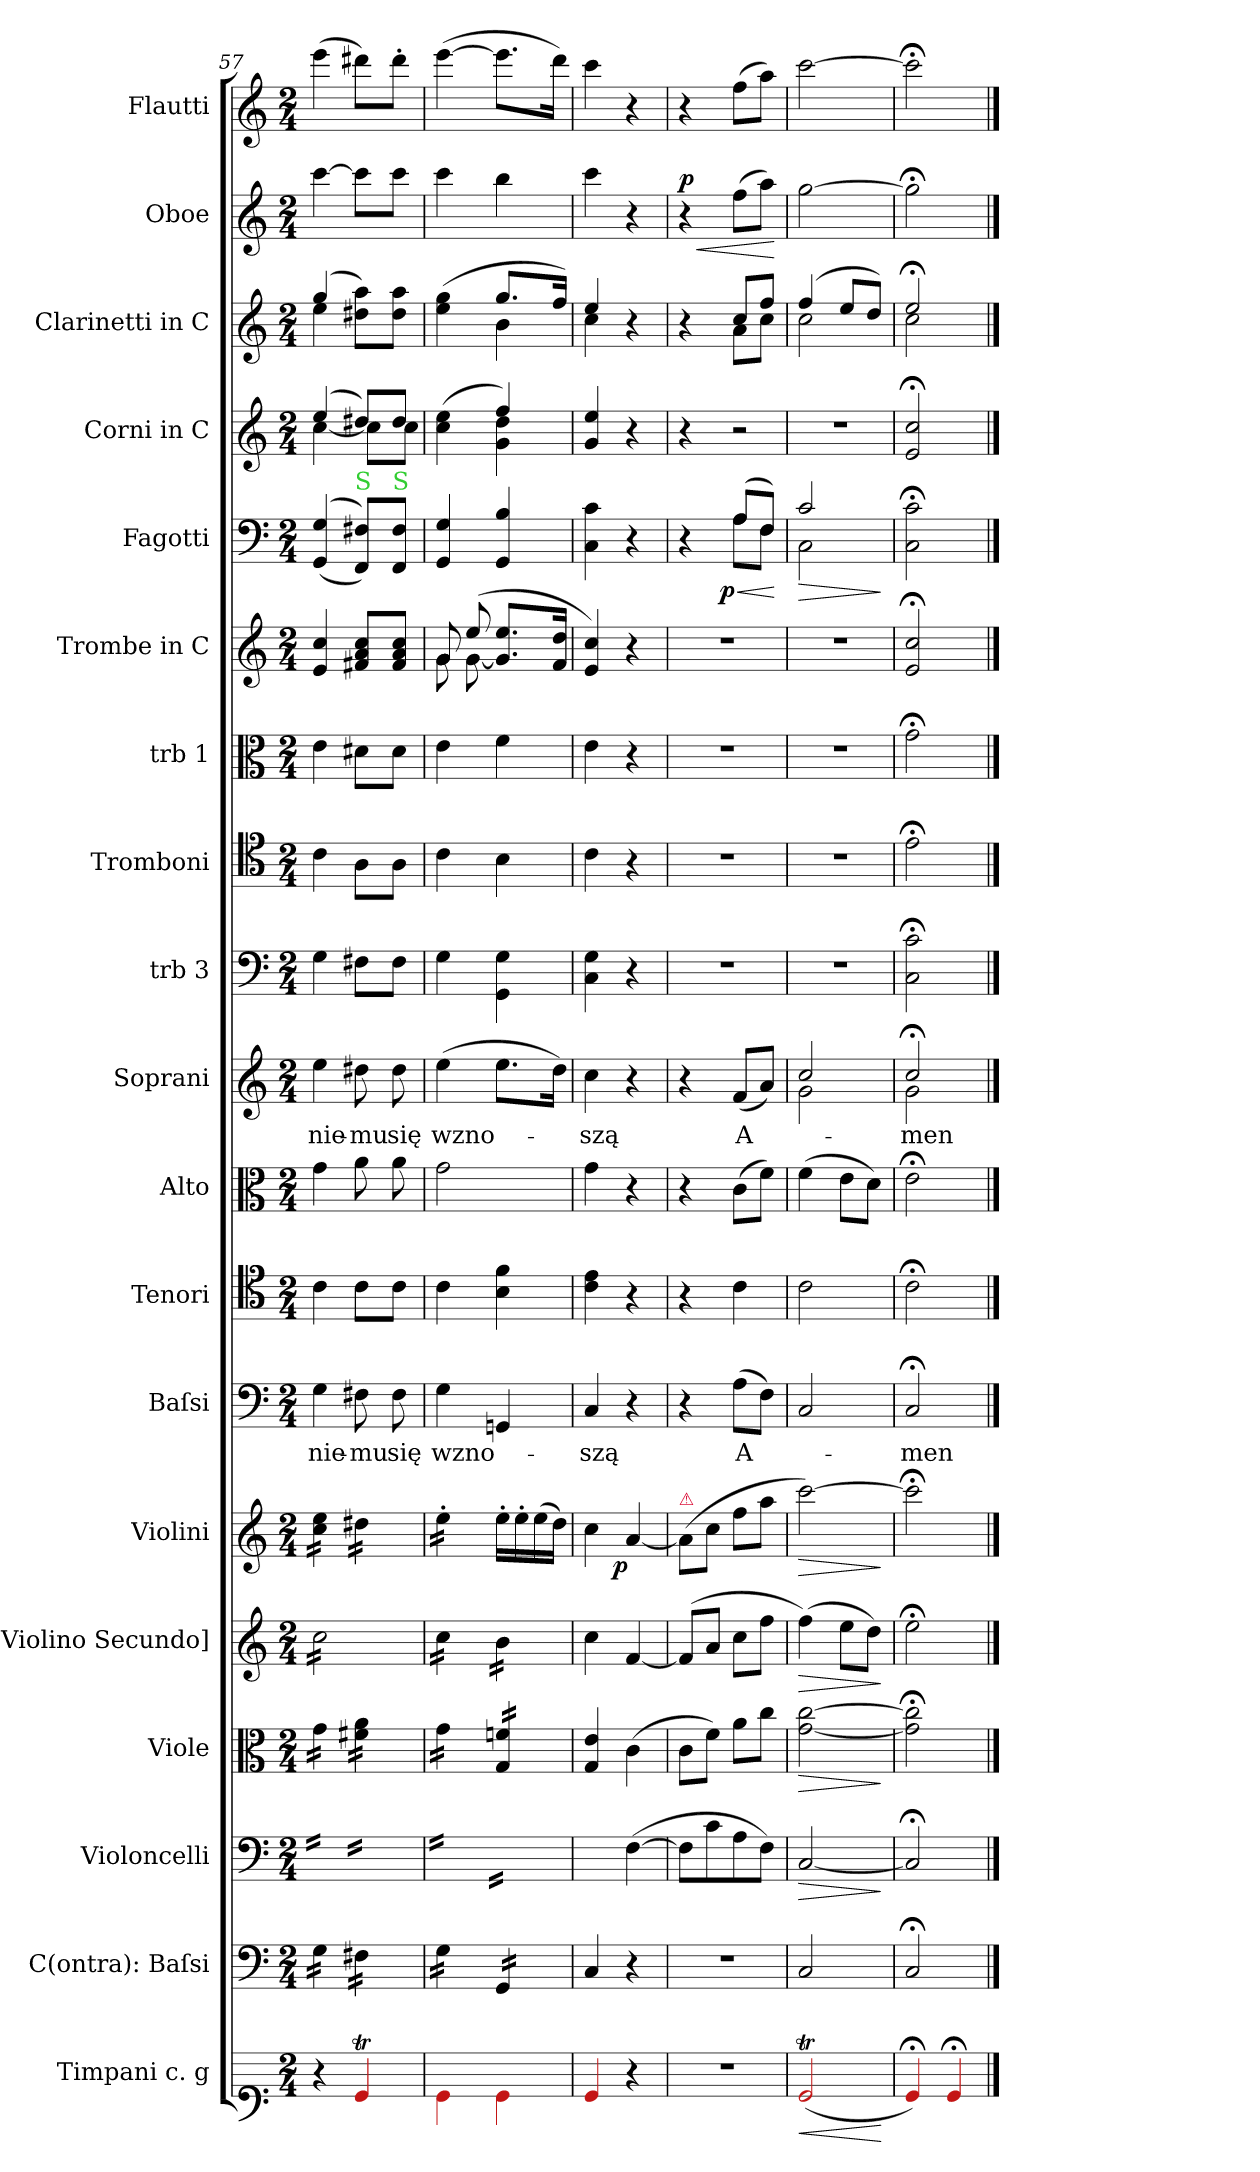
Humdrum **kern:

**kern	**dynam	**kern	**kern	**dynam	**kern	**dynam	**kern	**dynam	**kern	**dynam	**kern	**text	**kern	**kern	**kern	**text	**kern	**kern	**kern	**kern	**kern	**dynam	**kern	**kern	**kern	**dynam	**kern
*part19	*part19	*part18	*part17	*part17	*part16	*part16	*part15	*part15	*part14	*part14	*part13	*part13	*part12	*part11	*part10	*part10	*part9	*part8	*part7	*part6	*part5	*part5	*part4	*part3	*part2	*part2	*part1
*staff19	*staff19	*staff18	*staff17	*staff17	*staff16	*staff16	*staff15	*staff15	*staff14	*staff14	*staff13	*staff13	*staff12	*staff11	*staff10	*staff10	*staff9	*staff8	*staff7	*staff6	*staff5	*staff5	*staff4	*staff3	*staff2	*staff2	*staff1
*I"Timpani c. g	*	*I"C(ontra): Baſsi	*I"Violoncelli	*	*I"Viole	*	*I"[Violino Secundo]	*	*I"Violini	*	*I"Baſsi	*	*I"Tenori	*I"Alto	*I"Soprani	*	*I"trb 3	*I"Tromboni	*I"trb 1	*I"Trombe in C	*I"Fagotti	*	*I"Corni in C	*I"Clarinetti in C	*I"Oboe	*	*I"Flautti
*I'timp	*	*I'cb	*I'vlc	*	*I'vla	*	*I'vl 2	*	*I'vl 1	*	*I'B	*	*I'T	*I'A	*I'S	*	*I'Trb	*I'trb 2	*I'Trb	*I'tr in C	*I'fag	*	*I'cor in C	*I'cl in C	*I'ob	*	*I'fl
*clefF1	*	*clefF4	*clefF4	*	*clefC3	*	*clefG2	*	*clefG2	*	*clefF4	*	*clefC4	*clefC3	*clefG2	*	*clefF4	*clefC4	*clefC3	*clefG2	*clefF4	*	*clefG2	*clefG2	*clefG2	*	*clefG2
*k[]	*	*k[]	*k[]	*	*k[]	*	*k[]	*	*k[]	*	*k[]	*	*k[]	*k[]	*k[]	*	*k[]	*k[]	*k[]	*k[]	*k[]	*	*k[]	*k[]	*k[]	*	*k[]
*M2/4	*	*M2/4	*M2/4	*	*M2/4	*	*M2/4	*	*M2/4	*	*M2/4	*	*M2/4	*M2/4	*M2/4	*	*M2/4	*M2/4	*M2/4	*M2/4	*M2/4	*	*M2/4	*M2/4	*M2/4	*	*M2/4
=57	=57	=57	=57	=57	=57	=57	=57	=57	=57	=57	=57	=57	=57	=57	=57	=57	=57	=57	=57	=57	=57	=57	=57	=57	=57	=57	=57
*	*	*	*	*	*	*	*	*	*	*	*	*	*	*	*	*	*	*	*	*	*	*	*^	*^	*	*	*
*	*	*tremolo	*	*	*	*	*	*	*	*	*	*	*	*	*	*	*	*	*	*	*	*	*	*	*	*	*	*	*
*	*	*	*tremolo	*	*	*	*	*	*	*	*	*	*	*	*	*	*	*	*	*	*	*	*	*	*	*	*	*	*
*	*	*	*	*	*tremolo	*	*	*	*	*	*	*	*	*	*	*	*	*	*	*	*	*	*	*	*	*	*	*	*
*	*	*	*	*	*	*	*tremolo	*	*	*	*	*	*	*	*	*	*	*	*	*	*	*	*	*	*	*	*	*	*
*	*	*	*	*	*	*	*	*	*tremolo	*	*	*	*	*	*	*	*	*	*	*	*	*	*	*	*	*	*	*	*
4r	.	16G\LL	16G\yyLL	.	16g\LL	.	16cc\LL	.	16cc\ 16ee\LL	.	4G\	nie-	4c\	4g\	4ee\	nie-	4G\	4c\	4e\	4e/ 4cc/	(>(>4GG/ 4G/	.	(>4ee/	[4cc\	(>4gg/	4ee\	[4ccc\	.	(>4eee\
.	.	16G\	16G\yy	.	16g\	.	16cc\	.	16cc\ 16ee\	.	.	.	.	.	.	.	.	.	.	.	.	.	.	.	.	.	.	.	.
.	.	16G\	16G\yy	.	16g\	.	16cc\	.	16cc\ 16ee\	.	.	.	.	.	.	.	.	.	.	.	.	.	.	.	.	.	.	.	.
.	.	16G\JJ	16G\yyJJ	.	16g\JJ	.	16cc\	.	16cc\ 16ee\JJ	.	.	.	.	.	.	.	.	.	.	.	.	.	.	.	.	.	.	.	.
!	!	!	!	!	!	!	!	!	!	!	!	!	!	!	!	!	!	!	!	!	!LO:TX:a:color=limegreen:t=S	!	!	!	!	!	!	!	!
4Ret/	.	16F#X\LL	16F#X\yyLL	.	16f#X\ 16a\LL	.	16cc\	.	16dd#X\LL	.	8F#X\	-mu	8c\L	8a\	8dd#X\	-mu	8F#X\L	8A\L	8d#X\L	8f#X/ 8a/ 8cc/L	8FF/ 8F#X/L))	.	8dd#X/L)	8cc\L]	8dd#X\ 8aa\L)	4ryy	8ccc\L]	.	8ddd#X\L)
.	.	16F#X\	16F#X\yy	.	16f#X\ 16a\	.	16cc\	.	16dd#X\	.	.	.	.	.	.	.	.	.	.	.	.	.	.	.	.	.	.	.	.
!	!	!	!	!	!	!	!	!	!	!	!	!	!	!	!	!	!	!	!	!	!LO:TX:a:color=limegreen:t=S	!	!	!	!	!	!	!	!
.	.	16F#X\	16F#X\yy	.	16f#X\ 16a\	.	16cc\	.	16dd#X\	.	8F#\	się	8c\J	8a\	8dd#\	się	8F#\J	8A\J	8d#\J	8f#/ 8a/ 8cc/J	8FF/ 8F#/J	.	8dd#/J	8cc\J	8dd#\ 8aa\J	.	8ccc\J	.	8ddd#'>\J
.	.	16F#X\JJ	16F#X\yyJJ	.	16f#X\ 16a\JJ	.	16cc\JJ	.	16dd#X\JJ	.	.	.	.	.	.	.	.	.	.	.	.	.	.	.	.	.	.	.	.
=58	=58	=58	=58	=58	=58	=58	=58	=58	=58	=58	=58	=58	=58	=58	=58	=58	=58	=58	=58	=58	=58	=58	=58	=58	=58	=58	=58	=58	=58
*	*	*	*	*	*	*	*	*	*	*	*	*	*	*	*	*	*	*	*	*^	*	*	*	*	*	*	*	*	*
4Re\	.	16G\LL	16G\yyLL	.	16g\LL	.	16cc\LL	.	16ee'>\LL	.	4G\	wzno-	4c\	2g\	(>4ee\	wzno-	4G\	4c\	4e\	8g/	8g\	4GG/ 4G/	.	(>4cc\ 4ee\	4ryy	(>4ee\ 4gg\	4ryy	4ccc\	.	(>[4eee\
.	.	16G\	16G\yy	.	16g\	.	16cc\	.	16ee'>\	.	.	.	.	.	.	.	.	.	.	.	.	.	.	.	.	.	.	.	.	.
.	.	16G\	16G\yy	.	16g\	.	16cc\	.	16ee'>\	.	.	.	.	.	.	.	.	.	.	(>8ee/	[<8g\	.	.	.	.	.	.	.	.	.
.	.	16G\JJ	16G\yyJJ	.	16g\JJ	.	16cc\JJ	.	16ee'>\JJ	.	.	.	.	.	.	.	.	.	.	.	.	.	.	.	.	.	.	.	.	.
*	*	*	*	*	*	*	*	*	*Xtremolo	*	*	*	*	*	*	*	*	*	*	*	*	*	*	*	*	*	*	*	*	*
4Re\	.	16GG/LL	16GG/yyLL	.	16G/ 16fn/LL	.	16b\LL	.	16ee'>\LL	.	4GGn/	.	4B\ 4f\	.	8.ee\L	.	4GG\ 4G\	4B\	4f\	8.g]/ 8.ee/L	8.ryy	4GG/ 4B/	.	4ff/)	4g\ 4dd\	8.gg/L	4b\	4bb\	.	8.eee\L]
.	.	16GG/	16GG/yy	.	16G/ 16fn/	.	16b\	.	16ee'>\	.	.	.	.	.	.	.	.	.	.	.	.	.	.	.	.	.	.	.	.	.
.	.	16GG/	16GG/yy	.	16G/ 16fn/	.	16b\	.	(>16ee\	.	.	.	.	.	.	.	.	.	.	.	.	.	.	.	.	.	.	.	.	.
.	.	16GG/JJ	16GG/yyJJ	.	16G/ 16fn/JJ	.	16b\JJ	.	16dd\JJ)	.	.	.	.	.	16dd\Jk)	.	.	.	.	16f/ 16dd/Jk	16ryy	.	.	.	.	16ff/Jk)	.	.	.	16ddd\Jk)
*	*	*	*	*	*	*	*Xtremolo	*	*	*	*	*	*	*	*	*	*	*	*	*	*	*	*	*	*	*	*	*	*	*
*	*	*	*	*	*Xtremolo	*	*	*	*	*	*	*	*	*	*	*	*	*	*	*	*	*	*	*	*	*	*	*	*	*
*	*	*	*Xtremolo	*	*	*	*	*	*	*	*	*	*	*	*	*	*	*	*	*	*	*	*	*	*	*	*	*	*	*
*	*	*Xtremolo	*	*	*	*	*	*	*	*	*	*	*	*	*	*	*	*	*	*	*	*	*	*	*	*	*	*	*	*
*	*	*	*	*	*	*	*	*	*	*	*	*	*	*	*	*	*	*	*	*v	*v	*	*	*v	*v	*	*	*	*	*
=59	=59	=59	=59	=59	=59	=59	=59	=59	=59	=59	=59	=59	=59	=59	=59	=59	=59	=59	=59	=59	=59	=59	=59	=59	=59	=59	=59	=59
4Re/	.	4C/	4C/yy	.	4G/ 4e/	.	4cc\	.	4cc\	.	4C/	-szą	4c\ 4e\	4g\	4cc\	-szą	4C\ 4G\	4c\	4e\	4e/ 4cc/)	4C\ 4c\	.	4g/ 4ee/	4ee/	4cc\	4ccc\	.	4ccc\
!	!	!	!	!	!	!	!	!	!	!LO:DY:b:rj	!	!	!	!	!	!	!	!	!	!	!	!	!	!	!	!	!	!
4r	.	4r	(>[4F\	.	(>4c\	.	[4f/	.	[4a/	p	4r	.	4r	4r	4r	.	4r	4r	4r	4r	4r	.	4r	4r	4ryy	4r	.	4r
=60	=60	=60	=60	=60	=60	=60	=60	=60	=60	=60	=60	=60	=60	=60	=60	=60	=60	=60	=60	=60	=60	=60	=60	=60	=60	=60	=60	=60
*	*	*	*	*	*	*	*	*	*	*	*	*	*	*	*	*	*	*	*	*	*^	*	*	*	*	*	*	*
!	!	!	!	!	!	!	!	!	!LO:TX:a:color=crimson:t=⚠	!	!	!	!	!	!	!	!	!	!	!	!	!	!	!	!	!	!	!	!
!	!	!	!	!	!	!	!	!	!	!	!	!	!	!	!	!	!	!	!	!	!	!	!	!	!	!	!	!LO:HP:b	!
!	!	!	!	!	!	!	!	!	!	!	!	!	!	!	!	!	!	!	!	!	!	!	!	!	!	!	!	!LO:DY:n=1:a	!
2r	.	2r	8F\L]	.	8c\L	.	(>8f/L]	.	(>8a\L]	.	4r	.	4r	4r	4r	.	2r	2r	2r	2r	4r	4ryy	.	4r	4r	4ryy	4r	< p	4r
.	.	.	8c\	.	8f\J)	.	8a/J	.	8cc\J	.	.	.	.	.	.	.	.	.	.	.	.	.	.	.	.	.	.	.	.
!	!	!	!	!	!	!	!	!	!	!	!	!	!	!	!	!	!	!	!	!	!	!	!LO:HP:b	!LO:N:vis=2	!	!	!	!	!
!	!	!	!	!	!	!	!	!	!	!	!	!	!	!	!	!	!	!	!	!	!	!	!LO:DY:n=1:b:rj	!	!	!	!	!	!
.	.	.	8A\	.	8a\L	.	8cc\L	.	8ff\L	.	(>8A\L	A-	4c\	(>8c\L	(<8f/L	A-	.	.	.	.	(>8A/L	8A\L	< p	4r	8cc/L	8a\L	(>8ff\L	.	(>8ff\L
.	.	.	8F\J)	.	8cc\J	.	8ff\J	.	8aa\J	.	8F\J)	.	.	8f\J)	8a/J)	.	.	.	.	.	8F/J)	8F\J	.	.	8ff/J	8cc\J	8aa\J)	.	8aa\J)
*	*	*	*	*	*	*	*	*	*	*	*	*	*	*	*	*	*	*	*	*	*v	*v	*	*	*v	*v	*	*	*
.	.	.	.	.	.	.	.	.	.	.	.	.	.	.	.	.	.	.	.	.	.	[	.	.	.	[	.
=61	=61	=61	=61	=61	=61	=61	=61	=61	=61	=61	=61	=61	=61	=61	=61	=61	=61	=61	=61	=61	=61	=61	=61	=61	=61	=61	=61
!	!LO:HP:b	!	!	!LO:HP:b	!	!LO:HP:b	!	!LO:HP:b	!	!LO:HP:b	!	!	!	!	!	!	!	!	!	!	!	!LO:HP:b	!	!	!	!	!
*	*	*	*	*	*	*	*	*	*	*	*	*	*	*	*^	*	*	*	*	*	*^	*	*	*^	*	*	*
(>2Ret/	<	2C/	[2C/	>	[2g\ [2cc\	>	(>4ff\)	>	[2ccc\)	>	2C/	.	2c\	(>4f\	2cc/	2g\	.	2r	2r	2r	2r	2c/	2C\	>	2r	(4ff/	2cc\	[2gg\	.	[2ccc\
.	.	.	.	.	.	.	8ee\L	.	.	.	.	.	.	8e\L	.	.	.	.	.	.	.	.	.	.	.	8ee/L	.	.	.	.
.	.	.	.	.	.	.	8dd\J)	.	.	.	.	.	.	8d\J)	.	.	.	.	.	.	.	.	.	.	.	8dd/J)	.	.	.	.
*	*	*	*	*	*	*	*	*	*	*	*	*	*	*	*v	*v	*	*	*	*	*	*v	*v	*	*	*v	*v	*	*	*
.	[	.	.	]	.	]	.	]	.	]	.	.	.	.	.	.	.	.	.	.	.	]	.	.	.	.	.
=62	=62	=62	=62	=62	=62	=62	=62	=62	=62	=62	=62	=62	=62	=62	=62	=62	=62	=62	=62	=62	=62	=62	=62	=62	=62	=62	=62
*	*	*	*	*	*	*	*	*	*	*	*	*	*	*	*^	*	*	*	*	*	*	*	*	*^	*	*	*
4Re;</)	.	2C;</	2C;</]	.	2g];\ 2cc];\	.	2ee;\	.	2ccc;\]	.	2C;</	-men	2c;<\	2e;<\	2cc;</	2g\	-men	2C;<\ 2c;<\	2e;<\	2g;<\	2e;</ 2cc;</	2C;<\ 2c;<\	.	2e;</ 2cc;</	2ee;</	2cc\	2gg;<\]	.	2ccc;<\]
4Re;</	.	.	.	.	.	.	.	.	.	.	.	.	.	.	.	.	.	.	.	.	.	.	.	.	.	.	.	.	.
*	*	*	*	*	*	*	*	*	*	*	*	*	*	*	*v	*v	*	*	*	*	*	*	*	*	*v	*v	*	*	*
==	==	==	==	==	==	==	==	==	==	==	==	==	==	==	==	==	==	==	==	==	==	==	==	==	==	==	==
*-	*-	*-	*-	*-	*-	*-	*-	*-	*-	*-	*-	*-	*-	*-	*-	*-	*-	*-	*-	*-	*-	*-	*-	*-	*-	*-	*-
